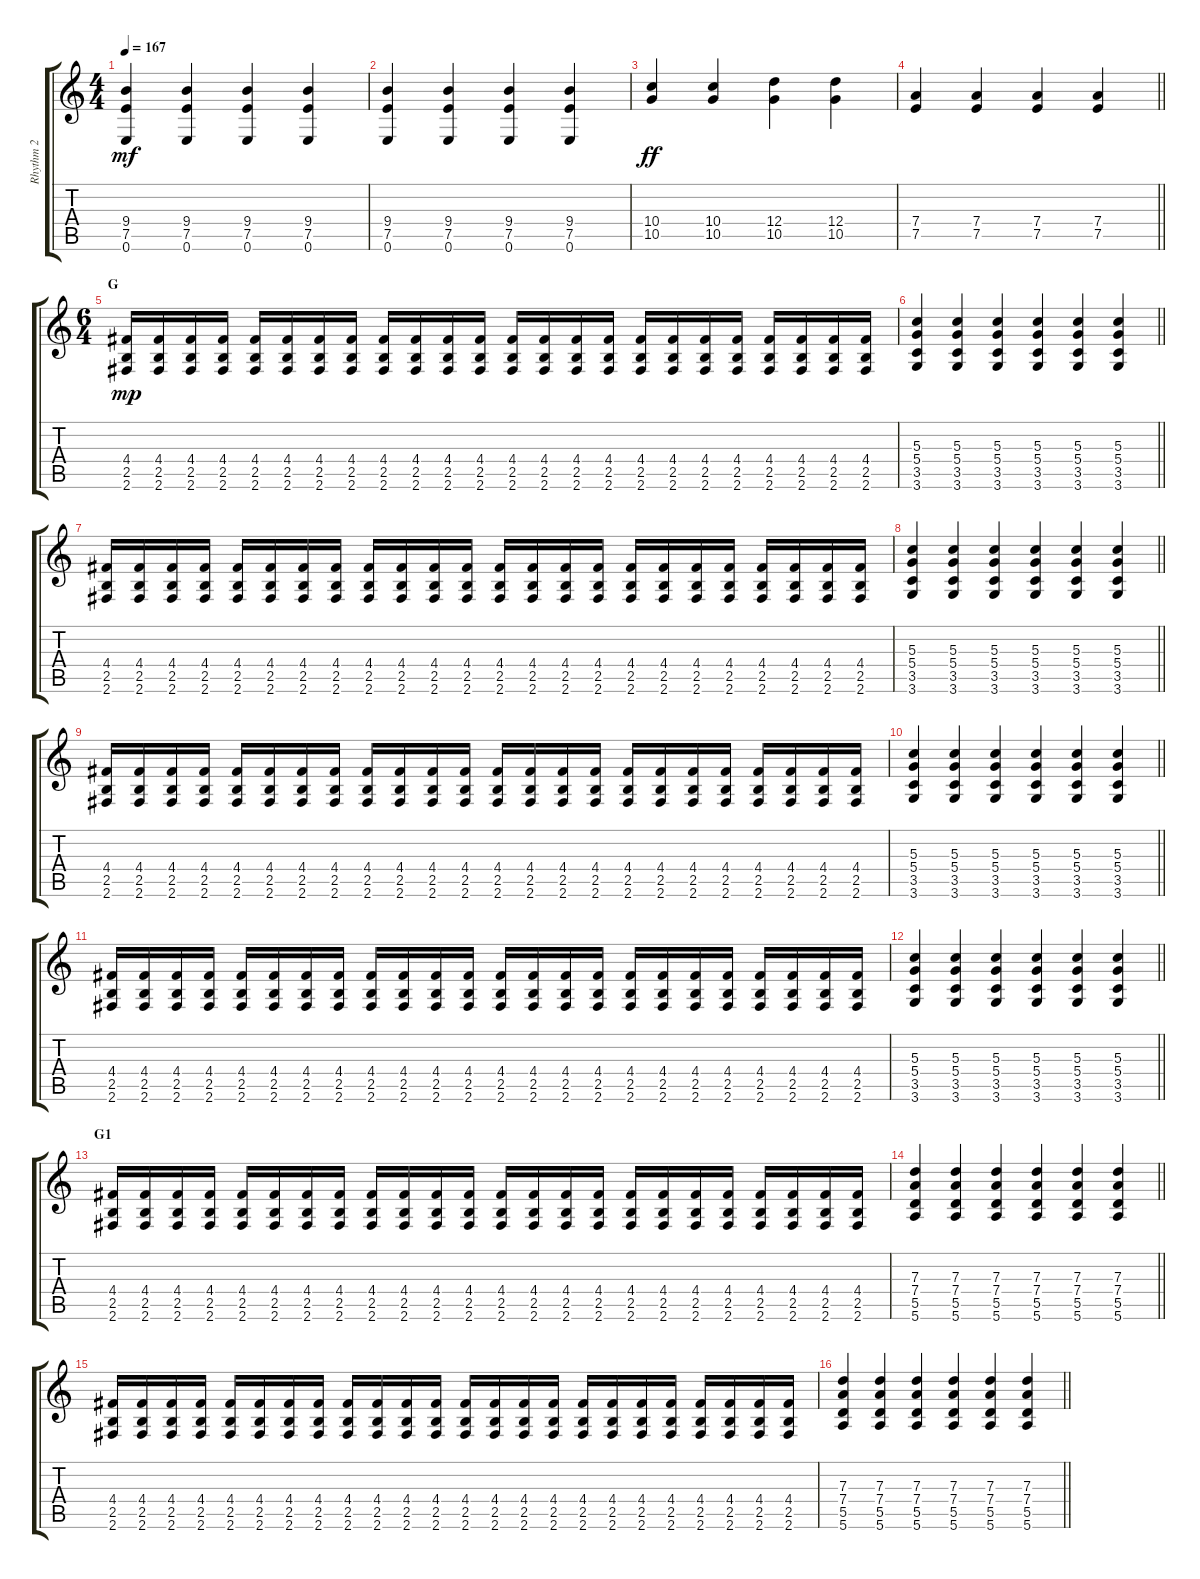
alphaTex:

\track ("Rhythm 2" "Rhythm 2") {instrument distortionguitar}
\staff {score tabs}
\tuning (E4 B3 G3 D3 A2 E2) {hide}
\ts (4 4)
\tempo 167
\clef g2
\ks c
(9.4 7.5 0.6).4{dy mf} (9.4 7.5 0.6).4 (9.4 7.5 0.6).4 (9.4 7.5 0.6).4 |
(9.4 7.5 0.6).4 (9.4 7.5 0.6).4 (9.4 7.5 0.6).4 (9.4 7.5 0.6).4 |
(10.4 10.5).4{dy ff} (10.4 10.5).4 (12.4 10.5).4 (12.4 10.5).4 |
\barLineRight lightlight
(7.4 7.5).4 (7.4 7.5).4 (7.4 7.5).4 (7.4 7.5).4 |
\ts (6 4)
\section ("" "G")
(4.4 2.5 2.6).16{dy mp balance 8} (4.4 2.5 2.6).16 (4.4 2.5 2.6).16 (4.4 2.5 2.6).16 (4.4 2.5 2.6).16 (4.4 2.5 2.6).16 (4.4 2.5 2.6).16 (4.4 2.5 2.6).16 (4.4 2.5 2.6).16 (4.4 2.5 2.6).16 (4.4 2.5 2.6).16 (4.4 2.5 2.6).16 (4.4 2.5 2.6).16 (4.4 2.5 2.6).16 (4.4 2.5 2.6).16 (4.4 2.5 2.6).16 (4.4 2.5 2.6).16 (4.4 2.5 2.6).16 (4.4 2.5 2.6).16 (4.4 2.5 2.6).16 (4.4 2.5 2.6).16 (4.4 2.5 2.6).16 (4.4 2.5 2.6).16 (4.4 2.5 2.6).16 |
\barLineRight lightlight
(5.3 5.4 3.5 3.6).4 (5.3 5.4 3.5 3.6).4 (5.3 5.4 3.5 3.6).4 (5.3 5.4 3.5 3.6).4 (5.3 5.4 3.5 3.6).4 (5.3 5.4 3.5 3.6).4 |
\section ("" "")
(4.4 2.5 2.6).16 (4.4 2.5 2.6).16 (4.4 2.5 2.6).16 (4.4 2.5 2.6).16 (4.4 2.5 2.6).16 (4.4 2.5 2.6).16 (4.4 2.5 2.6).16 (4.4 2.5 2.6).16 (4.4 2.5 2.6).16 (4.4 2.5 2.6).16 (4.4 2.5 2.6).16 (4.4 2.5 2.6).16 (4.4 2.5 2.6).16 (4.4 2.5 2.6).16 (4.4 2.5 2.6).16 (4.4 2.5 2.6).16 (4.4 2.5 2.6).16 (4.4 2.5 2.6).16 (4.4 2.5 2.6).16 (4.4 2.5 2.6).16 (4.4 2.5 2.6).16 (4.4 2.5 2.6).16 (4.4 2.5 2.6).16 (4.4 2.5 2.6).16 |
\barLineRight lightlight
(5.3 5.4 3.5 3.6).4 (5.3 5.4 3.5 3.6).4 (5.3 5.4 3.5 3.6).4 (5.3 5.4 3.5 3.6).4 (5.3 5.4 3.5 3.6).4 (5.3 5.4 3.5 3.6).4 |
\section ("" "")
(4.4 2.5 2.6).16 (4.4 2.5 2.6).16 (4.4 2.5 2.6).16 (4.4 2.5 2.6).16 (4.4 2.5 2.6).16 (4.4 2.5 2.6).16 (4.4 2.5 2.6).16 (4.4 2.5 2.6).16 (4.4 2.5 2.6).16 (4.4 2.5 2.6).16 (4.4 2.5 2.6).16 (4.4 2.5 2.6).16 (4.4 2.5 2.6).16 (4.4 2.5 2.6).16 (4.4 2.5 2.6).16 (4.4 2.5 2.6).16 (4.4 2.5 2.6).16 (4.4 2.5 2.6).16 (4.4 2.5 2.6).16 (4.4 2.5 2.6).16 (4.4 2.5 2.6).16 (4.4 2.5 2.6).16 (4.4 2.5 2.6).16 (4.4 2.5 2.6).16 |
\barLineRight lightlight
(5.3 5.4 3.5 3.6).4 (5.3 5.4 3.5 3.6).4 (5.3 5.4 3.5 3.6).4 (5.3 5.4 3.5 3.6).4 (5.3 5.4 3.5 3.6).4 (5.3 5.4 3.5 3.6).4 |
\section ("" "")
(4.4 2.5 2.6).16 (4.4 2.5 2.6).16 (4.4 2.5 2.6).16 (4.4 2.5 2.6).16 (4.4 2.5 2.6).16 (4.4 2.5 2.6).16 (4.4 2.5 2.6).16 (4.4 2.5 2.6).16 (4.4 2.5 2.6).16 (4.4 2.5 2.6).16 (4.4 2.5 2.6).16 (4.4 2.5 2.6).16 (4.4 2.5 2.6).16 (4.4 2.5 2.6).16 (4.4 2.5 2.6).16 (4.4 2.5 2.6).16 (4.4 2.5 2.6).16 (4.4 2.5 2.6).16 (4.4 2.5 2.6).16 (4.4 2.5 2.6).16 (4.4 2.5 2.6).16 (4.4 2.5 2.6).16 (4.4 2.5 2.6).16 (4.4 2.5 2.6).16 |
\barLineRight lightlight
(5.3 5.4 3.5 3.6).4 (5.3 5.4 3.5 3.6).4 (5.3 5.4 3.5 3.6).4 (5.3 5.4 3.5 3.6).4 (5.3 5.4 3.5 3.6).4 (5.3 5.4 3.5 3.6).4 |
\section ("" "G1")
(4.4 2.5 2.6).16 (4.4 2.5 2.6).16 (4.4 2.5 2.6).16 (4.4 2.5 2.6).16 (4.4 2.5 2.6).16 (4.4 2.5 2.6).16 (4.4 2.5 2.6).16 (4.4 2.5 2.6).16 (4.4 2.5 2.6).16 (4.4 2.5 2.6).16 (4.4 2.5 2.6).16 (4.4 2.5 2.6).16 (4.4 2.5 2.6).16 (4.4 2.5 2.6).16 (4.4 2.5 2.6).16 (4.4 2.5 2.6).16 (4.4 2.5 2.6).16 (4.4 2.5 2.6).16 (4.4 2.5 2.6).16 (4.4 2.5 2.6).16 (4.4 2.5 2.6).16 (4.4 2.5 2.6).16 (4.4 2.5 2.6).16 (4.4 2.5 2.6).16 |
\barLineRight lightlight
(7.3 7.4 5.5 5.6).4 (7.3 7.4 5.5 5.6).4 (7.3 7.4 5.5 5.6).4 (7.3 7.4 5.5 5.6).4 (7.3 7.4 5.5 5.6).4 (7.3 7.4 5.5 5.6).4 |
\section ("" "")
(4.4 2.5 2.6).16 (4.4 2.5 2.6).16 (4.4 2.5 2.6).16 (4.4 2.5 2.6).16 (4.4 2.5 2.6).16 (4.4 2.5 2.6).16 (4.4 2.5 2.6).16 (4.4 2.5 2.6).16 (4.4 2.5 2.6).16 (4.4 2.5 2.6).16 (4.4 2.5 2.6).16 (4.4 2.5 2.6).16 (4.4 2.5 2.6).16 (4.4 2.5 2.6).16 (4.4 2.5 2.6).16 (4.4 2.5 2.6).16 (4.4 2.5 2.6).16 (4.4 2.5 2.6).16 (4.4 2.5 2.6).16 (4.4 2.5 2.6).16 (4.4 2.5 2.6).16 (4.4 2.5 2.6).16 (4.4 2.5 2.6).16 (4.4 2.5 2.6).16 |
\barLineRight lightlight
(7.3 7.4 5.5 5.6).4 (7.3 7.4 5.5 5.6).4 (7.3 7.4 5.5 5.6).4 (7.3 7.4 5.5 5.6).4 (7.3 7.4 5.5 5.6).4 (7.3 7.4 5.5 5.6).4
